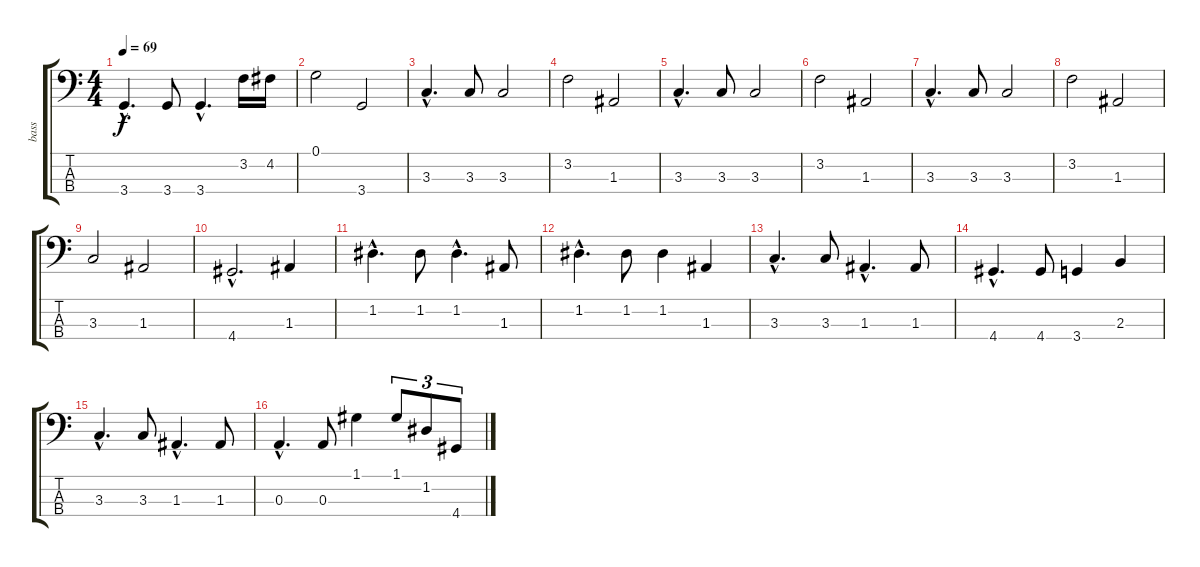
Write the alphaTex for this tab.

\track ("bass" "bass") {instrument electricbasspick}
\staff {score tabs}
\tuning (G2 D2 A1 E1) {hide}
\ts (4 4)
\tempo 69
\clef f4
\ks c
3.4{hac}.4{d dy f} 3.4.8 3.4{hac}.4{d} 3.2.16 4.2.16 |
0.1.2 3.4.2 |
3.3{hac}.4{d} 3.3.8 3.3.2 |
3.2.2 1.3.2 |
3.3{hac}.4{d} 3.3.8 3.3.2 |
3.2.2 1.3.2 |
3.3{hac}.4{d} 3.3.8 3.3.2 |
3.2.2 1.3.2 |
3.3.2 1.3.2 |
4.4{hac}.2{d} 1.3.4 |
1.2{hac}.4{d} 1.2.8 1.2{hac}.4{d} 1.3.8 |
1.2{hac}.4{d} 1.2.8 1.2.4 1.3.4 |
3.3{hac}.4{d} 3.3.8 1.3{hac}.4{d} 1.3.8 |
4.4{hac}.4{d} 4.4.8 3.4.4 2.3.4 |
3.3{hac}.4{d} 3.3.8 1.3{hac}.4{d} 1.3.8 |
0.3{hac}.4{d} 0.3.8 1.1.4 1.1.8{tu (3 2)} 1.2.8{tu (3 2)} 4.4.8{tu (3 2)}
